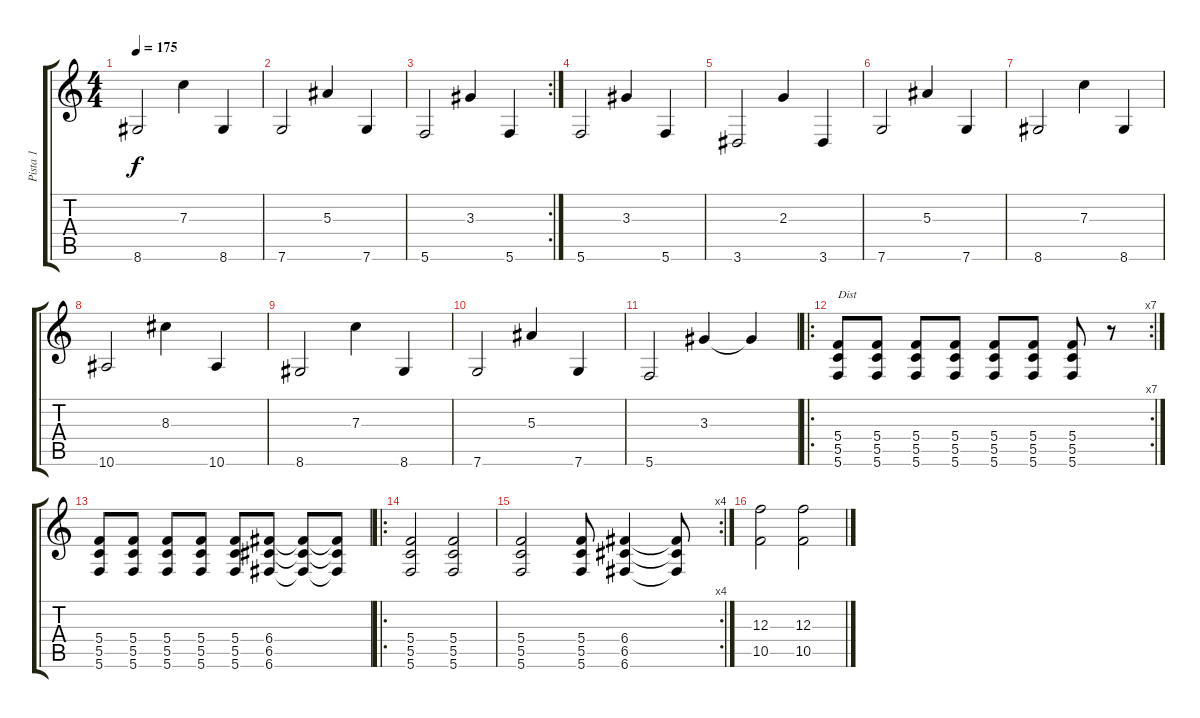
\track ("Pista 1" "Pista 1") {instrument electricguitarclean}
\staff {score tabs}
\tuning (D4 A3 F3 C3 G2 C2) {hide}
\ts (4 4)
\tempo 175
\clef g2
\ks c
8.6.2{dy f} 7.3.4 8.6.4 |
7.6.2 5.3.4 7.6.4 |
\rc 2
5.6.2 3.3.4 5.6.4 |
5.6.2 3.3.4 5.6.4 |
3.6.2 2.3.4 3.6.4 |
7.6.2 5.3.4 7.6.4 |
8.6.2 7.3.4 8.6.4 |
10.6.2 8.3.4 10.6.4 |
8.6.2 7.3.4 8.6.4 |
7.6.2 5.3.4 7.6.4 |
5.6.2 3.3.4 3.3{t}.4 |
\ro
\rc 7
(5.4 5.5 5.6).8{txt "Dist"} (5.4 5.5 5.6).8 (5.4 5.5 5.6).8 (5.4 5.5 5.6).8 (5.4 5.5 5.6).8 (5.4 5.5 5.6).8 (5.4 5.5 5.6).8 r.8 |
(5.4 5.5 5.6).8 (5.4 5.5 5.6).8 (5.4 5.5 5.6).8 (5.4 5.5 5.6).8 (5.4 5.5 5.6).8 (6.4 6.5 6.6).8 (6.4{t} 6.5{t} 6.6{t}).8 (6.4{t} 6.5{t} 6.6{t}).8 |
\ro
(5.4 5.5 5.6).2 (5.4 5.5 5.6).2 |
\rc 4
(5.4 5.5 5.6).2 (5.4 5.5 5.6).8 (6.4 6.5 6.6).4 (6.4{t} 6.5{t} 6.6{t}).8 |
(12.3 10.5).2 (12.3{ss} 10.5{ss}).2
